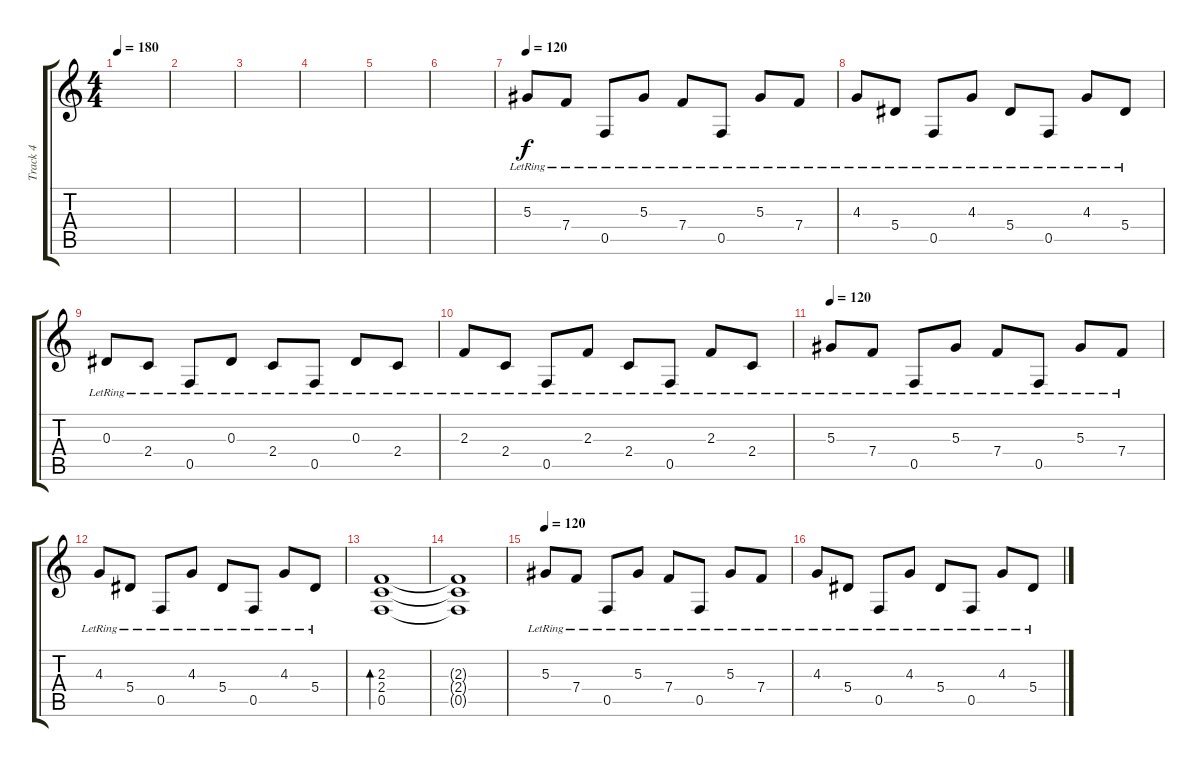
\track ("Track 4" "Track 4") {instrument acousticguitarsteel}
\staff {score tabs}
\tuning (C4 G3 Eb3 Bb2 F2 C2) {hide}
\ts (4 4)
\tempo 180
\clef g2
\ks c
|
|
|
|
|
|
\tempo 120
5.3{lr}.8 7.4{lr}.8 0.5{lr}.8 5.3{lr}.8 7.4{lr}.8 0.5{lr}.8 5.3{lr}.8 7.4{lr}.8 |
4.3{lr}.8 5.4{lr}.8 0.5{lr}.8 4.3{lr}.8 5.4{lr}.8 0.5{lr}.8 4.3{lr}.8 5.4{lr}.8 |
0.3{lr}.8 2.4{lr}.8 0.5{lr}.8 0.3{lr}.8 2.4{lr}.8 0.5{lr}.8 0.3{lr}.8 2.4{lr}.8 |
2.3{lr}.8 2.4{lr}.8 0.5{lr}.8 2.3{lr}.8 2.4{lr}.8 0.5{lr}.8 2.3{lr}.8 2.4{lr}.8 |
\tempo 120
5.3{lr}.8 7.4{lr}.8 0.5{lr}.8 5.3{lr}.8 7.4{lr}.8 0.5{lr}.8 5.3{lr}.8 7.4{lr}.8 |
4.3{lr}.8 5.4{lr}.8 0.5{lr}.8 4.3{lr}.8 5.4{lr}.8 0.5{lr}.8 4.3{lr}.8 5.4{lr}.8 |
(2.3 2.4 0.5).1{bd 240} |
(2.3{t} 2.4{t} 0.5{t}).1 |
\tempo 120
5.3{lr}.8 7.4{lr}.8 0.5{lr}.8 5.3{lr}.8 7.4{lr}.8 0.5{lr}.8 5.3{lr}.8 7.4{lr}.8 |
4.3{lr}.8 5.4{lr}.8 0.5{lr}.8 4.3{lr}.8 5.4{lr}.8 0.5{lr}.8 4.3{lr}.8 5.4{lr}.8
